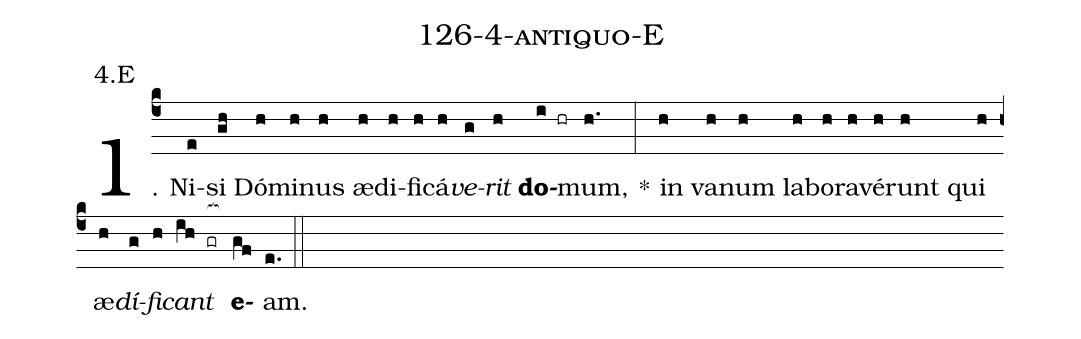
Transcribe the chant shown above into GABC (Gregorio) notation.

name: 126-4-antiquo-E;
annotation: 4.E;
%%
(c4)1. Ni(e)si(gh) Dó(h)mi(h)nus(h) æ(h)di(h)fi(h)cá(h)<i>ve</i>(g)<i>rit</i>(h) <b>do</b>(i hr)mum,(h.) *(:) in(h) va(h)num(h) la(h)bo(h)ra(h)vé(h)runt(h) qui(h) æ(h)<i>dí</i>(g)<i>fi</i>(h)<i>cant</i>(ih gr[ocb:1{]) <b>e</b>(gf[ocb:0}])am.(e.) (::)
